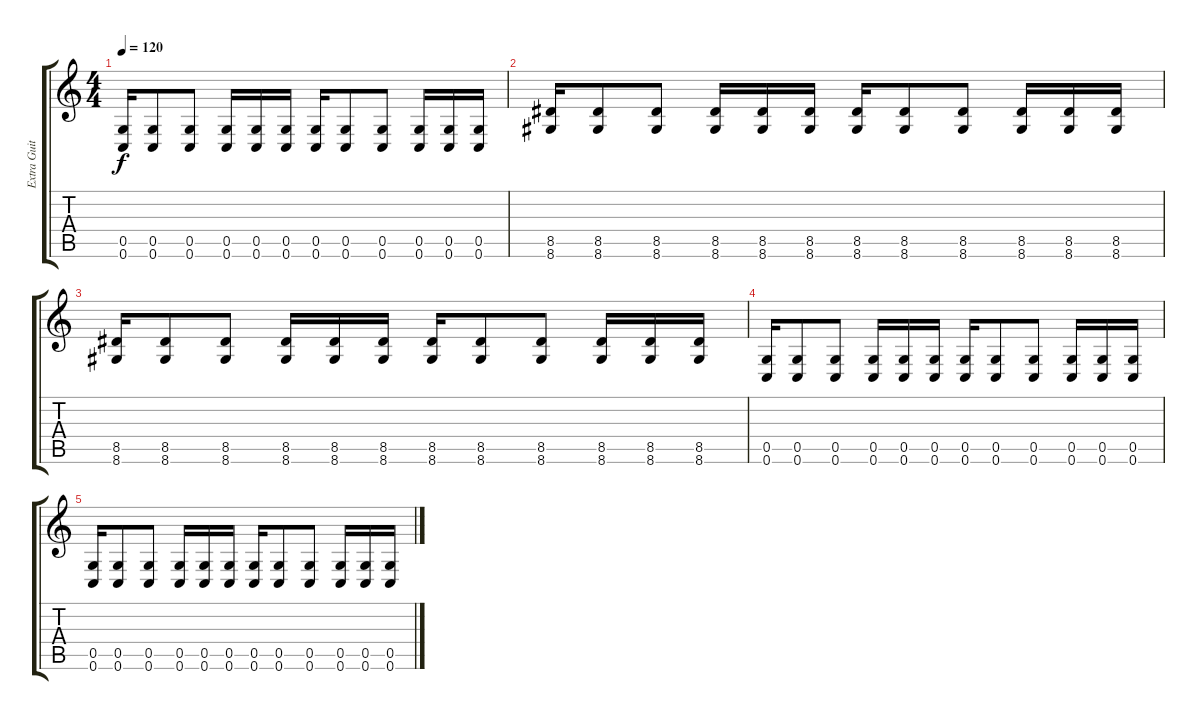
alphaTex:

\track ("Extra Guitar" "Extra Guit") {instrument distortionguitar}
\staff {score tabs}
\tuning (D4 A3 F3 C3 G2 C2) {hide}
\ts (4 4)
\tempo 120
\clef g2
\ks c
(0.5 0.6).16{dy f} (0.5 0.6).8 (0.5 0.6).8 (0.5 0.6).16 (0.5 0.6).16 (0.5 0.6).16 (0.5 0.6).16 (0.5 0.6).8 (0.5 0.6).8 (0.5 0.6).16 (0.5 0.6).16 (0.5 0.6).16 |
(8.5 8.6).16 (8.5 8.6).8 (8.5 8.6).8 (8.5 8.6).16 (8.5 8.6).16 (8.5 8.6).16 (8.5 8.6).16 (8.5 8.6).8 (8.5 8.6).8 (8.5 8.6).16 (8.5 8.6).16 (8.5 8.6).16 |
(8.5 8.6).16 (8.5 8.6).8 (8.5 8.6).8 (8.5 8.6).16 (8.5 8.6).16 (8.5 8.6).16 (8.5 8.6).16 (8.5 8.6).8 (8.5 8.6).8 (8.5 8.6).16 (8.5 8.6).16 (8.5 8.6).16 |
(0.5 0.6).16 (0.5 0.6).8 (0.5 0.6).8 (0.5 0.6).16 (0.5 0.6).16 (0.5 0.6).16 (0.5 0.6).16 (0.5 0.6).8 (0.5 0.6).8 (0.5 0.6).16 (0.5 0.6).16 (0.5 0.6).16 |
(0.5 0.6).16 (0.5 0.6).8 (0.5 0.6).8 (0.5 0.6).16 (0.5 0.6).16 (0.5 0.6).16 (0.5 0.6).16 (0.5 0.6).8 (0.5 0.6).8 (0.5 0.6).16 (0.5 0.6).16 (0.5 0.6).16
